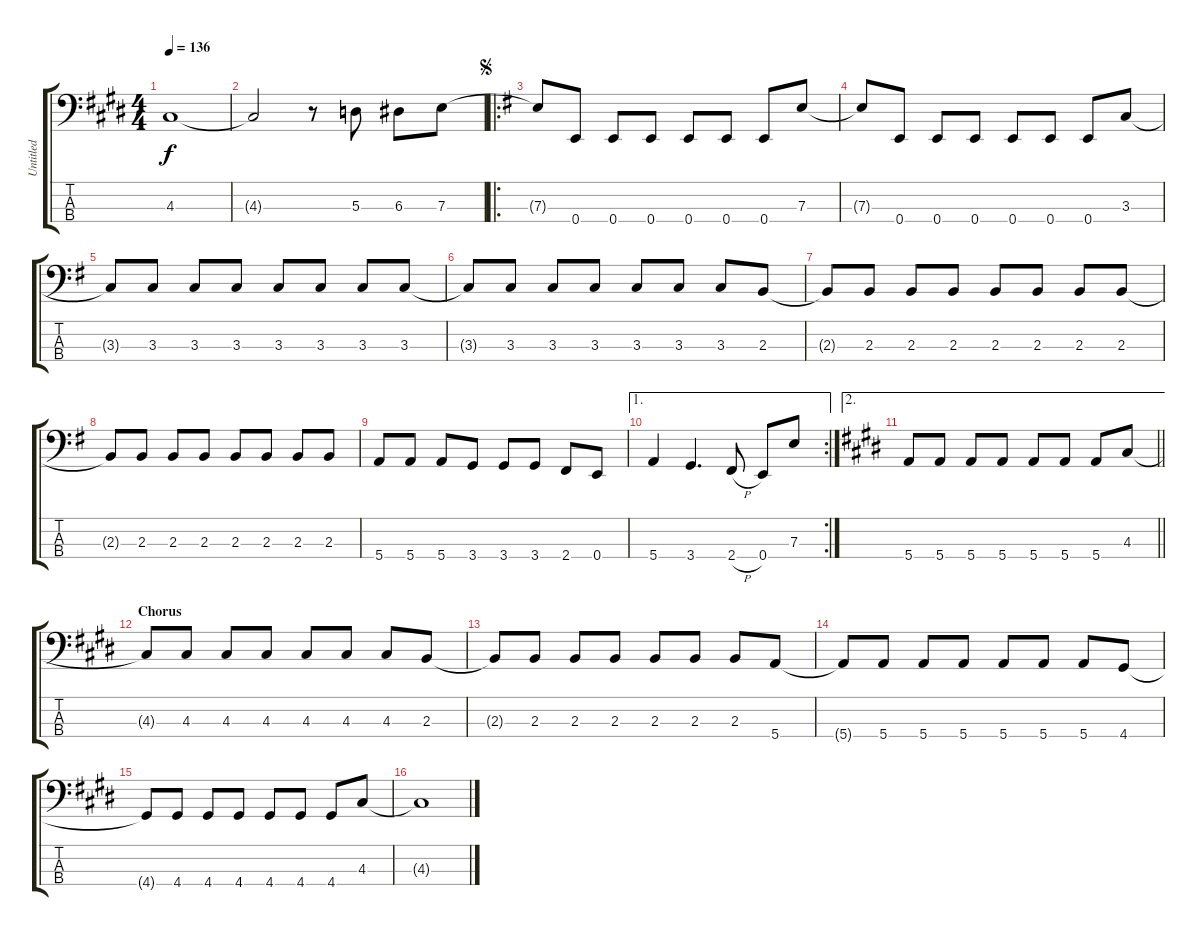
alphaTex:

\track ("Untitled" "Untitled") {instrument electricbassfinger}
\staff {score tabs}
\tuning (G2 D2 A1 E1) {hide}
\ts (4 4)
\tempo 136
\clef f4
\ks c#minor
4.3{t}.1{dy f} |
4.3{t}.2 r.8 5.3.8 6.3.8 7.3.8 |
\ro
\jump segno
\ks g
7.3{t}.8 0.4.8 0.4.8 0.4.8 0.4.8 0.4.8 0.4.8 7.3.8 |
7.3{t}.8 0.4.8 0.4.8 0.4.8 0.4.8 0.4.8 0.4.8 3.3.8 |
3.3{t}.8 3.3.8 3.3.8 3.3.8 3.3.8 3.3.8 3.3.8 3.3.8 |
3.3{t}.8 3.3.8 3.3.8 3.3.8 3.3.8 3.3.8 3.3.8 2.3.8 |
2.3{t}.8 2.3.8 2.3.8 2.3.8 2.3.8 2.3.8 2.3.8 2.3.8 |
2.3{t}.8 2.3.8 2.3.8 2.3.8 2.3.8 2.3.8 2.3.8 2.3.8 |
5.4.8 5.4.8 5.4.8 3.4.8 3.4.8 3.4.8 2.4.8 0.4.8 |
\ae 1
\rc 2
5.4.4 3.4.4{d} 2.4{h}.8 0.4.8 7.3.8 |
\ae 2
\barLineRight lightlight
\ks e
5.4.8 5.4.8 5.4.8 5.4.8 5.4.8 5.4.8 5.4.8 4.3.8 |
\section ("" "Chorus")
\ks c#minor
4.3{t}.8 4.3.8 4.3.8 4.3.8 4.3.8 4.3.8 4.3.8 2.3.8 |
2.3{t}.8 2.3.8 2.3.8 2.3.8 2.3.8 2.3.8 2.3.8 5.4.8 |
5.4{t}.8 5.4.8 5.4.8 5.4.8 5.4.8 5.4.8 5.4.8 4.4.8 |
4.4{t}.8 4.4.8 4.4.8 4.4.8 4.4.8 4.4.8 4.4.8 4.3.8 |
4.3{t}.1
